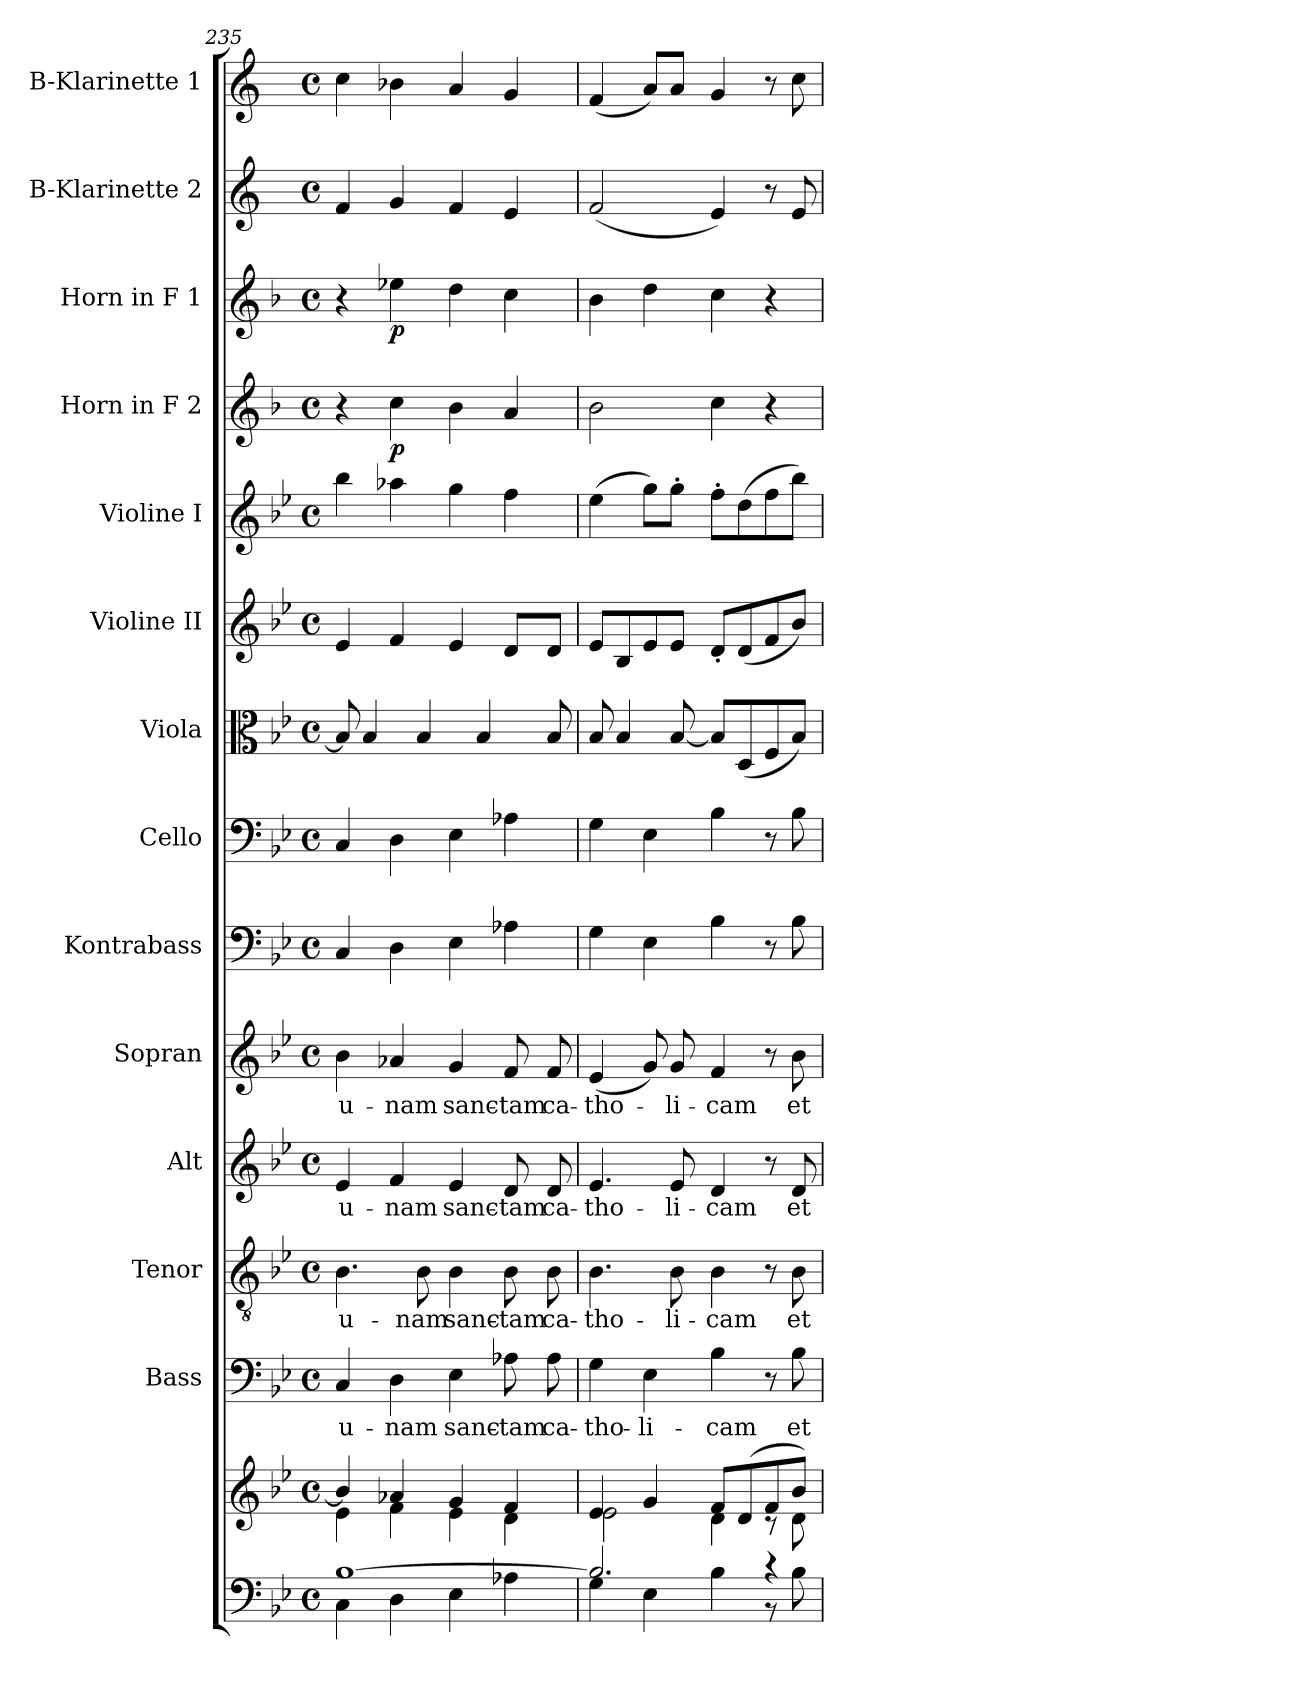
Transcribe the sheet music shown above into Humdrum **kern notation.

**kern	**kern	**kern	**text	**kern	**text	**kern	**text	**kern	**text	**kern	**kern	**kern	**kern	**kern	**kern	**dynam	**kern	**dynam	**kern	**kern
*part14	*part14	*part13	*part13	*part12	*part12	*part11	*part11	*part10	*part10	*part9	*part8	*part7	*part6	*part5	*part4	*part4	*part3	*part3	*part2	*part1
*staff15	*staff14	*staff13	*staff13	*staff12	*staff12	*staff11	*staff11	*staff10	*staff10	*staff9	*staff8	*staff7	*staff6	*staff5	*staff4	*staff4	*staff3	*staff3	*staff2	*staff1
*	*	*I"Bass	*	*I"Tenor	*	*I"Alt	*	*I"Sopran	*	*I"Kontrabass	*I"Cello	*I"Viola	*I"Violine II	*I"Violine I	*I"Horn in F 2	*	*I"Horn in F 1	*	*I"B-Klarinette 2	*I"B-Klarinette 1
*	*	*I'B.	*	*I'T.	*	*I'A.	*	*I'S.	*	*I'Kb.	*	*I'Vla.	*I'Vl. II	*I'Vl. I	*	*	*	*	*I'B Kl. 2	*I'B Kl. 1
*clefF4	*clefG2	*clefF4	*	*clefGv2	*	*clefG2	*	*clefG2	*	*clefF4	*clefF4	*clefC3	*clefG2	*clefG2	*clefG2	*	*clefG2	*	*clefG2	*clefG2
*	*	*	*	*	*	*	*	*	*	*ITrd7c12	*	*	*	*	*ITrd4c7	*	*ITrd4c7	*	*ITrd1c2	*ITrd1c2
*k[b-e-]	*k[b-e-]	*k[b-e-]	*	*k[b-e-]	*	*k[b-e-]	*	*k[b-e-]	*	*k[b-e-]	*k[b-e-]	*k[b-e-]	*k[b-e-]	*k[b-e-]	*k[b-e-]	*	*k[b-e-]	*	*k[b-e-]	*k[b-e-]
*B-:	*B-:	*B-:	*	*B-:	*	*B-:	*	*B-:	*	*B-:	*B-:	*B-:	*B-:	*B-:	*B-:	*	*B-:	*	*B-:	*B-:
*M4/4	*M4/4	*M4/4	*	*M4/4	*	*M4/4	*	*M4/4	*	*M4/4	*M4/4	*M4/4	*M4/4	*M4/4	*M4/4	*	*M4/4	*	*M4/4	*M4/4
*met(c)	*met(c)	*met(c)	*	*met(c)	*	*met(c)	*	*met(c)	*	*met(c)	*met(c)	*met(c)	*met(c)	*met(c)	*met(c)	*	*met(c)	*	*met(c)	*met(c)
=235	=235	=235	=235	=235	=235	=235	=235	=235	=235	=235	=235	=235	=235	=235	=235	=235	=235	=235	=235	=235
*^	*^	*	*	*	*	*	*	*	*	*	*	*	*	*	*	*	*	*	*	*
!	!	!	!	!	!LO:LY:b	!	!LO:LY:b	!	!LO:LY:b	!	!LO:LY:b	!	!	!	!	!	!	!	!	!	!	!
[>1B-	4C\	4b-/]	4e-\	4C/	u-	4.B-\	u-	4e-/	u-	4b-\	u-	4CC/	4C/	8B-/]	4e-/	4bb-\	4r	.	4r	.	4e-/	4b-\
.	.	.	.	.	.	.	.	.	.	.	.	.	.	4B-/	.	.	.	.	.	.	.	.
!	!	!	!	!	!LO:LY:b	!	!	!	!LO:LY:b	!	!LO:LY:b	!	!	!	!	!	!	!LO:DY:b	!	!LO:DY:b	!	!
.	4D\	4a-X/	4f\	4D\	-nam	.	.	4f/	-nam	4a-X/	-nam	4DD\	4D\	.	4f/	4aa-X\	4f\	p	4a-X\	p	4f/	4a-X\
!	!	!	!	!	!	!	!LO:LY:b	!	!	!	!	!	!	!	!	!	!	!	!	!	!	!
.	.	.	.	.	.	8B-\	-nam	.	.	.	.	.	.	4B-/	.	.	.	.	.	.	.	.
!	!	!	!	!	!LO:LY:b	!	!LO:LY:b	!	!LO:LY:b	!	!LO:LY:b	!	!	!	!	!	!	!	!	!	!	!
.	4E-\	4g/	4e-\	4E-\	sanc-	4B-\	sanc-	4e-/	sanc-	4g/	sanc-	4EE-\	4E-\	.	4e-/	4gg\	4e-\	.	4g\	.	4e-/	4g/
.	.	.	.	.	.	.	.	.	.	.	.	.	.	4B-/	.	.	.	.	.	.	.	.
!	!	!	!	!	!LO:LY:b	!	!LO:LY:b	!	!LO:LY:b	!	!LO:LY:b	!	!	!	!	!	!	!	!	!	!	!
.	4A-X\	4f/	4d\	8A-X\	-tam	8B-\	-tam	8d/	-tam	8f/	-tam	4AA-X\	4A-X\	.	8d/L	4ff\	4d/	.	4f\	.	4d/	4f/
!	!	!	!	!	!LO:LY:b	!	!LO:LY:b	!	!LO:LY:b	!	!LO:LY:b	!	!	!	!	!	!	!	!	!	!	!
.	.	.	.	8A-\	ca-	8B-\	ca-	8d/	ca-	8f/	ca-	.	.	8B-/	8d/J	.	.	.	.	.	.	.
!!LO:PB:g=z
=236	=236	=236	=236	=236	=236	=236	=236	=236	=236	=236	=236	=236	=236	=236	=236	=236	=236	=236	=236	=236	=236	=236
!	!	!	!	!	!LO:LY:b	!	!LO:LY:b	!	!LO:LY:b	!	!LO:LY:b	!	!	!	!	!	!	!	!	!	!	!
2.B-/]	4G\	4e-/	2e-\	4G\	-tho-	4.B-\	-tho-	4.e-/	-tho-	(<4e-/	-tho-	4GG\	4G\	8B-/	8e-/L	(>4ee-\	2e-\	.	4e-\	.	(<2e-/	(<4e-/
.	.	.	.	.	.	.	.	.	.	.	.	.	.	4B-/	8B-/	.	.	.	.	.	.	.
!	!	!	!	!	!LO:LY:b	!	!	!	!	!	!	!	!	!	!	!	!	!	!	!	!	!
.	4E-\	4g/	.	4E-\	-li-	.	.	.	.	8g/)	.	4EE-\	4E-\	.	8e-/	8gg\L)	.	.	4g\	.	.	8g/L)
!	!	!	!	!	!	!	!LO:LY:b	!	!LO:LY:b	!	!LO:LY:b	!	!	!	!	!	!	!	!	!	!	!
.	.	.	.	.	.	8B-\	-li-	8e-/	-li-	8g/	-li-	.	.	[8B-/	8e-/J	8gg'>\J	.	.	.	.	.	8g/J
!	!	!	!	!	!LO:LY:b	!	!LO:LY:b	!	!LO:LY:b	!	!LO:LY:b	!	!	!	!	!	!	!	!	!	!	!
.	4B-\	8f/L	4d\	4B-\	-cam	4B-\	-cam	4d/	-cam	4f/	-cam	4BB-\	4B-\	8B-/L]	8d'</L	8ff'>\L	4f\	.	4f\	.	4d/)	4f/
.	.	(>8d/	.	.	.	.	.	.	.	.	.	.	.	(<8D/	(<8d/	(>8dd\	.	.	.	.	.	.
4rc	8r	8f/	8rB	8r	.	8r	.	8r	.	8r	.	8r	8r	8F/	8f/	8ff\	4r	.	4r	.	8r	8r
!	!	!	!	!	!LO:LY:b	!	!LO:LY:b	!	!LO:LY:b	!	!LO:LY:b	!	!	!	!	!	!	!	!	!	!	!
.	8B-\	8b-/J)	8d\	8B-\	et	8B-\	et	8d/	et	8b-\	et	8BB-\	8B-\	8B-/J)	8b-/J)	8bb-\J)	.	.	.	.	8d/	8b-\
*v	*v	*	*	*	*	*	*	*	*	*	*	*	*	*	*	*	*	*	*	*	*	*
*	*v	*v	*	*	*	*	*	*	*	*	*	*	*	*	*	*	*	*	*	*	*
=	=	=	=	=	=	=	=	=	=	=	=	=	=	=	=	=	=	=	=	=
*-	*-	*-	*-	*-	*-	*-	*-	*-	*-	*-	*-	*-	*-	*-	*-	*-	*-	*-	*-	*-
